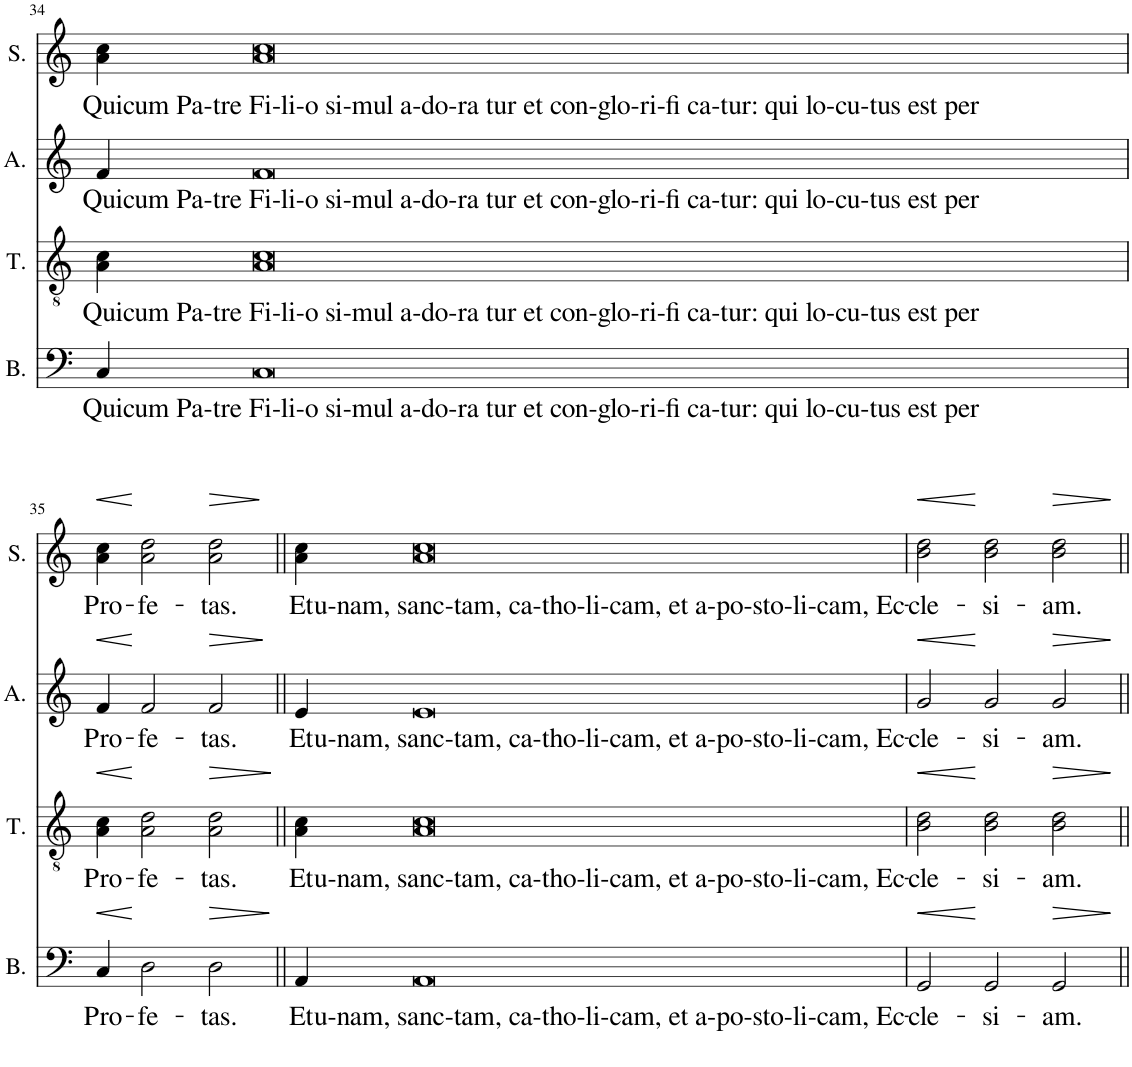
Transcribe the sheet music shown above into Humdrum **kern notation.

**kern	**text	**dynam	**kern	**text	**dynam	**kern	**text	**dynam	**kern	**text	**dynam
*part4	*part4	*part4	*part3	*part3	*part3	*part2	*part2	*part2	*part1	*part1	*part1
*staff4	*staff4	*staff4	*staff3	*staff3	*staff3	*staff2	*staff2	*staff2	*staff1	*staff1	*staff1
*I"Bass	*	*	*I"Tenor	*	*	*I"Alto	*	*	*I"Soprano	*	*
*I'B.	*	*	*I'T.	*	*	*I'A.	*	*	*I'S.	*	*
!!LO:PB:g=z
*clefF4	*	*	*clefGv2	*	*	*clefG2	*	*	*clefG2	*	*
*k[]	*	*	*k[]	*	*	*k[]	*	*	*k[]	*	*
*M4/4	*	*	*M4/4	*	*	*M4/4	*	*	*M4/4	*	*
=34	=34	=34	=34	=34	=34	=34	=34	=34	=34	=34	=34
!	!LO:LY:b	!	!	!LO:LY:b	!	!	!LO:LY:b	!	!	!LO:LY:b	!
4C/	Qui	.	4A\ 4c\	Qui	.	4f/	Qui	.	4a\ 4cc\	Qui	.
!	!LO:LY:b	!	!	!LO:LY:b	!	!	!LO:LY:b	!	!	!LO:LY:b	!
[2.C	cum Pa-tre Fi-li-o si-mul a-do-ra tur et con-glo-ri-fi ca-tur: qui lo-cu-tus est per	.	[2.A [2.c	cum Pa-tre Fi-li-o si-mul a-do-ra tur et con-glo-ri-fi ca-tur: qui lo-cu-tus est per	.	[2.f	cum Pa-tre Fi-li-o si-mul a-do-ra tur et con-glo-ri-fi ca-tur: qui lo-cu-tus est per	.	[2.a [2.cc	cum Pa-tre Fi-li-o si-mul a-do-ra tur et con-glo-ri-fi ca-tur: qui lo-cu-tus est per	.
!!LO:LB:g=z
=35	=35	=35	=35	=35	=35	=35	=35	=35	=35	=35	=35
!	!LO:LY:b	!LO:HP:b	!	!LO:LY:b	!LO:HP:b	!	!LO:LY:b	!LO:HP:b	!	!LO:LY:b	!LO:HP:b
4C/	Pro-	<	4A\ 4c\	Pro-	<	4f/	Pro-	<	4a\ 4cc\	Pro-	<
1C_	.	.	1A_ 1c_	.	.	1f_	.	.	1a_ 1cc_	.	.
!	!LO:LY:b	!	!	!LO:LY:b	!	!	!LO:LY:b	!	!	!LO:LY:b	!
2D\	-fe-	.	2A\ 2d\	-fe-	.	2f/	-fe-	.	2a\ 2dd\	-fe-	.
!	!LO:LY:b	!LO:HP:b	!	!LO:LY:b	!LO:HP:b	!	!LO:LY:b	!LO:HP:b	!	!LO:LY:b	!LO:HP:b
[4D\	-tas.	>	[4A\ [4d\	-tas.	>	[4f/	-tas.	>	[4a\ [4dd\	-tas.	>
.	.	[	.	.	[	.	.	[	.	.	[
=36||	=36||	=36||	=36||	=36||	=36||	=36||	=36||	=36||	=36||	=36||	=36||
!	!LO:LY:b	!	!	!LO:LY:b	!	!	!LO:LY:b	!	!	!LO:LY:b	!
4AA/	Et	.	4A\ 4c\	Et	.	4e/	Et	.	4a\ 4cc\	Et	.
4C]	.	.	4A] 4c]	.	.	4f]	.	.	4a] 4cc]	.	.
4D\]	.	.	4A\] 4d\]	.	.	4f/]	.	.	4a\] 4dd\]	.	.
!	!LO:LY:b	!	!	!LO:LY:b	!	!	!LO:LY:b	!	!	!LO:LY:b	!
[2.AA	u-nam, sanc-tam, ca-tho-li-cam, et a-po-sto-li-cam, Ec-	.	[2.A [2.c	u-nam, sanc-tam, ca-tho-li-cam, et a-po-sto-li-cam, Ec-	.	[2.e	u-nam, sanc-tam, ca-tho-li-cam, et a-po-sto-li-cam, Ec-	.	[2.a [2.cc	u-nam, sanc-tam, ca-tho-li-cam, et a-po-sto-li-cam, Ec-	.
=37	=37	=37	=37	=37	=37	=37	=37	=37	=37	=37	=37
!	!LO:LY:b	!LO:HP:b	!	!LO:LY:b	!LO:HP:b	!	!LO:LY:b	!LO:HP:b	!	!LO:LY:b	!LO:HP:b
2GG/	-cle-	<	2B\ 2d\	-cle-	<	2g/	-cle-	<	2b\ 2dd\	-cle-	<
1AA_	.	]	1A_ 1c_	.	]	1e_	.	]	1a_ 1cc_	.	]
!	!LO:LY:b	!	!	!LO:LY:b	!	!	!LO:LY:b	!	!	!LO:LY:b	!
2GG/	-si-	.	2B\ 2d\	-si-	.	2g/	-si-	.	2b\ 2dd\	-si-	.
!	!LO:LY:b	!	!	!LO:LY:b	!	!	!LO:LY:b	!	!	!LO:LY:b	!
2GG/	-am.	.	2B\ 2d\	-am.	.	2g/	-am.	.	2b\ 2dd\	-am.	.
.	.	[	.	.	[	.	.	[	.	.	[
=38||	=38||	=38||	=38||	=38||	=38||	=38||	=38||	=38||	=38||	=38||	=38||
4AA]	.	.	4A] 4c]	.	.	4e]	.	.	4a] 4cc]	.	.
=	=	=	=	=	=	=	=	=	=	=	=
*-	*-	*-	*-	*-	*-	*-	*-	*-	*-	*-	*-
